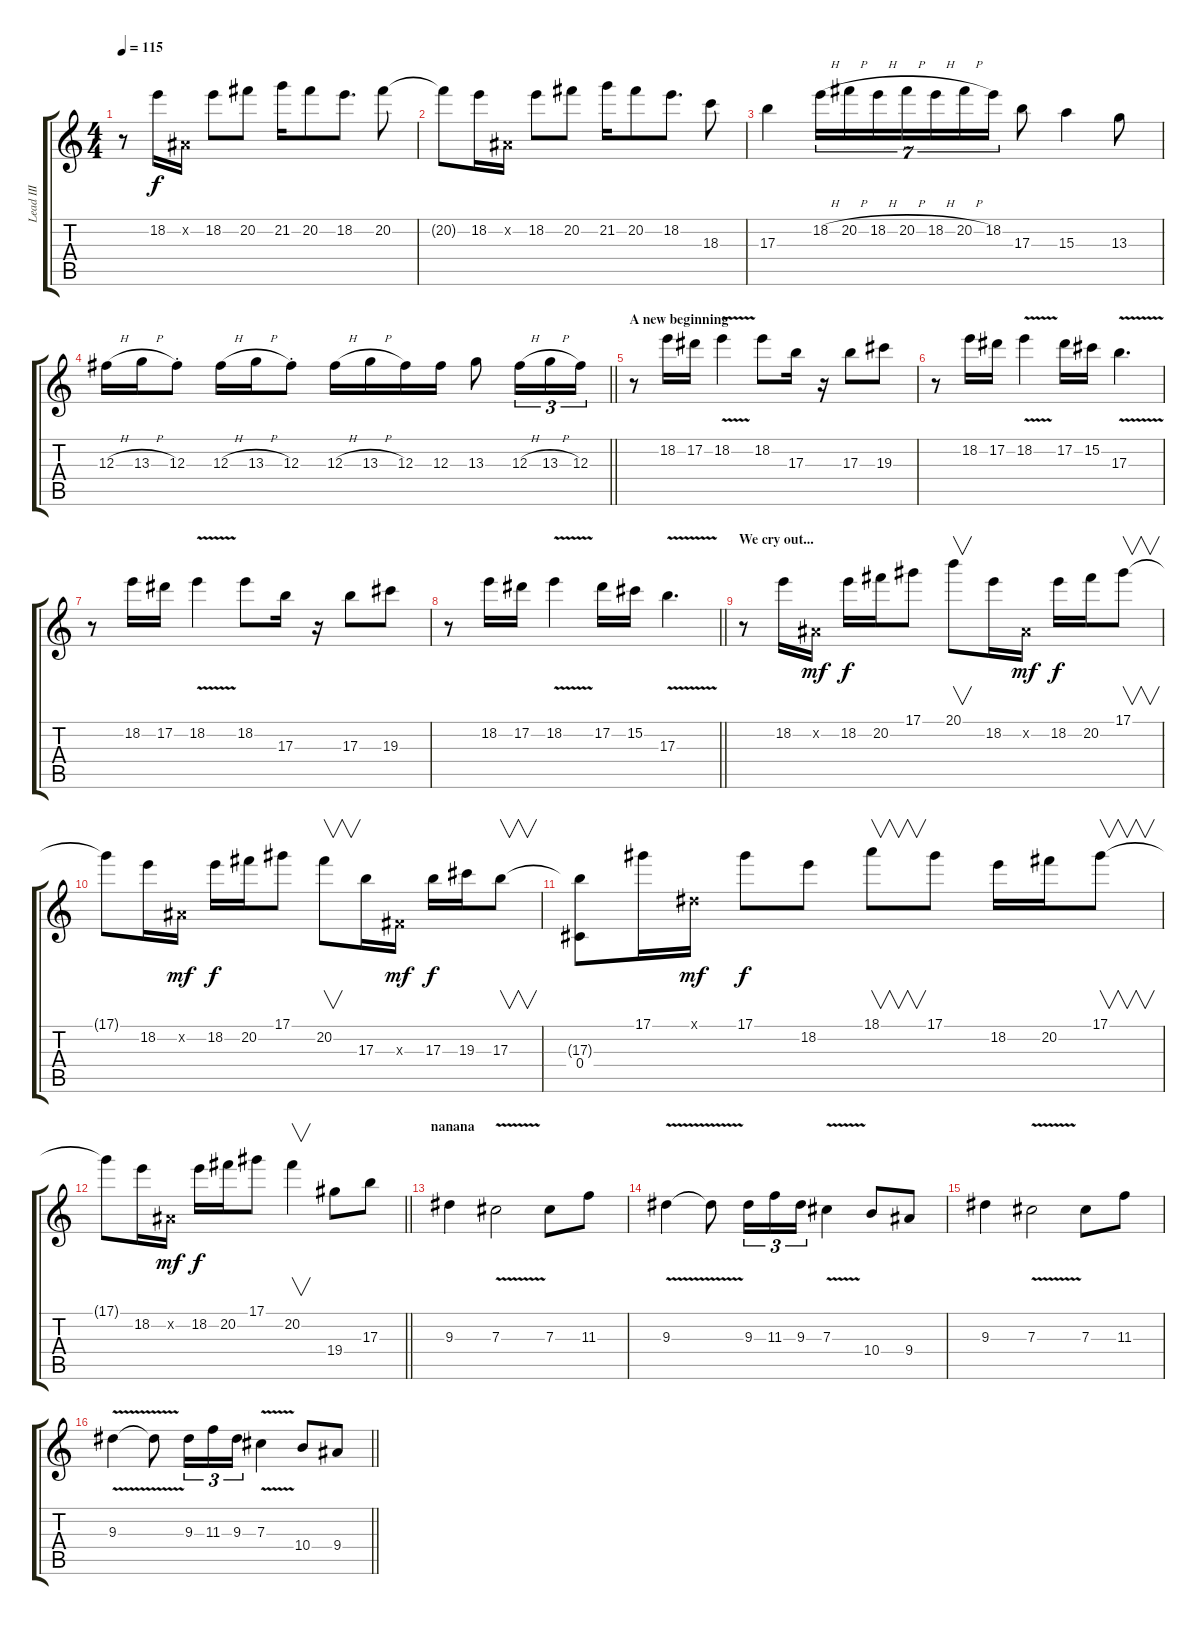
\track ("Lead III" "Lead III") {instrument overdrivenguitar}
\staff {score tabs}
\tuning (Eb4 Bb3 Gb3 Db3 Ab2 Eb2) {hide}
\ts (4 4)
\section ("" "")
\tempo 115
\clef g2
\ks c
r.8{dy f} 18.2.16 0.2{x}.16 18.2.8 20.2.8 21.2.16 20.2.8 18.2.8{d} 20.2.8 |
20.2{t}.8 18.2.16 0.2{x}.16 18.2.8 20.2.8 21.2.16 20.2.8 18.2.8{d} 18.3.8 |
17.3.4 18.2{h}.16{tu (7 4)} 20.2{h}.16{tu (7 4)} 18.2{h}.16{tu (7 4)} 20.2{h}.16{tu (7 4)} 18.2{h}.16{tu (7 4)} 20.2{h}.16{tu (7 4)} 18.2.16{tu (7 4)} 17.3.8 15.3.4 13.3.8 |
\barLineRight lightlight
12.3{h}.16 13.3{h}.16 12.3{st}.8 12.3{h}.16 13.3{h}.16 12.3{st}.8 12.3{h}.16 13.3{h}.16 12.3.16 12.3.16 13.3.8 12.3{h}.16{tu (3 2)} 13.3{h}.16{tu (3 2)} 12.3.16{tu (3 2)} |
\section ("" "A new beginning")
r.8 18.2.16 17.2.16 18.2{v}.4 18.2.8 17.3.16 r.16 17.3.8 19.3.8 |
r.8 18.2.16 17.2.16 18.2{v}.4 17.2.16 15.2.16 17.3{v}.4{d} |
r.8 18.2.16 17.2.16 18.2{v}.4 18.2.8 17.3.16 r.16 17.3.8 19.3.8 |
\barLineRight lightlight
r.8 18.2.16 17.2.16 18.2{v}.4 17.2.16 15.2.16 17.3{v}.4{d} |
\section ("" "We cry out...")
r.8 18.2.16 0.2{x}.16{dy mf} 18.2.16{dy f} 20.2.16 17.1.8 20.1.8{v} 18.2.16 0.2{x}.16{dy mf} 18.2.16{dy f} 20.2.16 17.1.8{v} |
17.1{t}.8 18.2.16 0.2{x}.16{dy mf} 18.2.16{dy f} 20.2.16 17.1.8 20.2.8{v} 17.3.16 0.3{x}.16{dy mf} 17.3.16{dy f} 19.3.16 17.3.8{v} |
(17.3{t} 0.4).8 17.1.16 0.1{x}.16{dy mf} 17.1.8{dy f} 18.2.8 18.1.8{v} 17.1.8 18.2.16 20.2.16 17.1.8{v} |
\barLineRight lightlight
17.1{t}.8 18.2.16 0.2{x}.16{dy mf} 18.2.16{dy f} 20.2.16 17.1.8 20.2.4{v} 19.4.8 17.3.8 |
\section ("" "nanana")
9.3.4 7.3{v}.2 7.3.8 11.3.8 |
9.3{v}.4 9.3{t}.8 9.3.16{tu (3 2)} 11.3.16{tu (3 2)} 9.3.16{tu (3 2)} 7.3{v}.4 10.4.8 9.4.8 |
9.3.4 7.3{v}.2 7.3.8 11.3.8 |
\barLineRight lightlight
9.3{v}.4 9.3{t}.8 9.3.16{tu (3 2)} 11.3.16{tu (3 2)} 9.3.16{tu (3 2)} 7.3{v}.4 10.4.8 9.4.8
